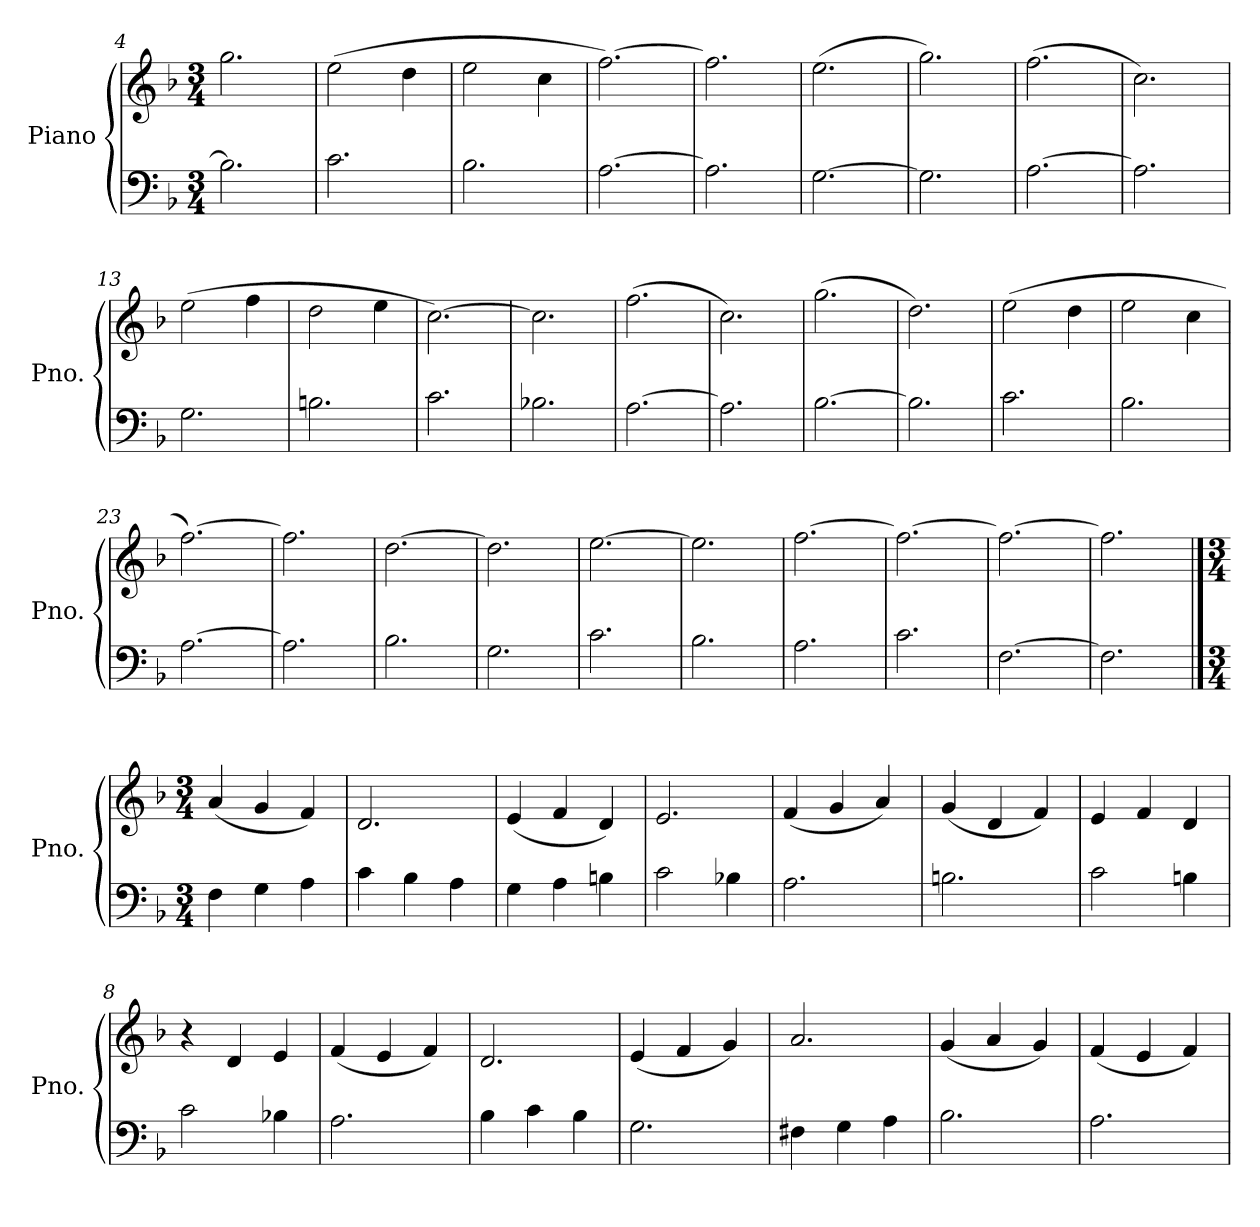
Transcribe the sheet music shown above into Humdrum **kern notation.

**kern	**kern
*part1	*part1
*staff2	*staff1
*I"Piano	*
*I'Pno.	*
*clefF4	*clefG2
*k[b-]	*k[b-]
*M3/4	*M3/4
=4	=4
2.B-\]	2.gg\
=5	=5
2.c\	(>2ee\
.	4dd\
=6	=6
2.B-\	2ee\
.	4cc\
=7	=7
[2.A\	[2.ff\)
=8	=8
2.A\]	2.ff\]
=9	=9
[2.G\	(>2.ee\
=10	=10
2.G\]	2.gg\)
!!LO:LB:g=z
=11	=11
[2.A\	(>2.ff\
=12	=12
2.A\]	2.cc\)
=13	=13
2.G<\	(>2ee\
.	4ff\
=14	=14
2.Bn<\	2dd\
.	4ee\
=15	=15
2.c\	[2.cc\)
=16	=16
2.B-X\	2.cc\]
=17	=17
[2.A\	(>2.ff\
=18	=18
2.A\]	2.cc\)
=19	=19
[2.B-\	(>2.gg\
=20	=20
2.B-\]	2.dd\)
=21	=21
2.c\	(>2ee\
.	4dd\
!!LO:PB:g=z
=22	=22
2.B-\	2ee\
.	4cc\
=23	=23
[2.A\	[2.ff\)
=24	=24
2.A\]	2.ff\]
=25	=25
2.B-\	[2.dd\
=26	=26
2.G\	2.dd\]
=27	=27
2.c\	[2.ee\
=28	=28
2.B-\	2.ee\]
=29	=29
2.A\	[2.ff\
=30	=30
2.c\	2.ff\_
=31	=31
[2.F\	2.ff\_
=32	=32
2.F\]	2.ff\]
!!LO:LB:g=z
==1	==1
*M3/4	*M3/4
4F<\	(<4a/
4G\	4g/
4A\	4f/)
=2	=2
4c<\	2.d/
4B-\	.
4A\	.
=3	=3
4G\	(<4e/
4A\	4f/
4Bn\	4d/)
=4	=4
2c\	2.e/
4B-X\	.
=5	=5
2.A\	(<4f/
.	4g/
.	4a/)
=6	=6
2.Bn\	(<4g/
.	4d/
.	4f/)
=7	=7
2c\	(<4e/
.	4f/
4Bn\	4d/
=8	=8
2c\)	4r
.	4d/
4B-X\	4e/
!!LO:LB:g=z
=9	=9
2.A\	(<4f/
.	4e/
.	4f/)
=10	=10
4B-\	2.d/
4c\	.
4B-\	.
=11	=11
2.G<\	(<4e/
.	4f/
.	4g/)
=12	=12
4F#X<\	2.a/
4G\	.
4A\	.
=13	=13
2.B-\	(<4g/
.	4a/
.	4g/)
=14	=14
2.A\	(<4f/
.	4e/
.	4f/)
=	=
*-	*-
